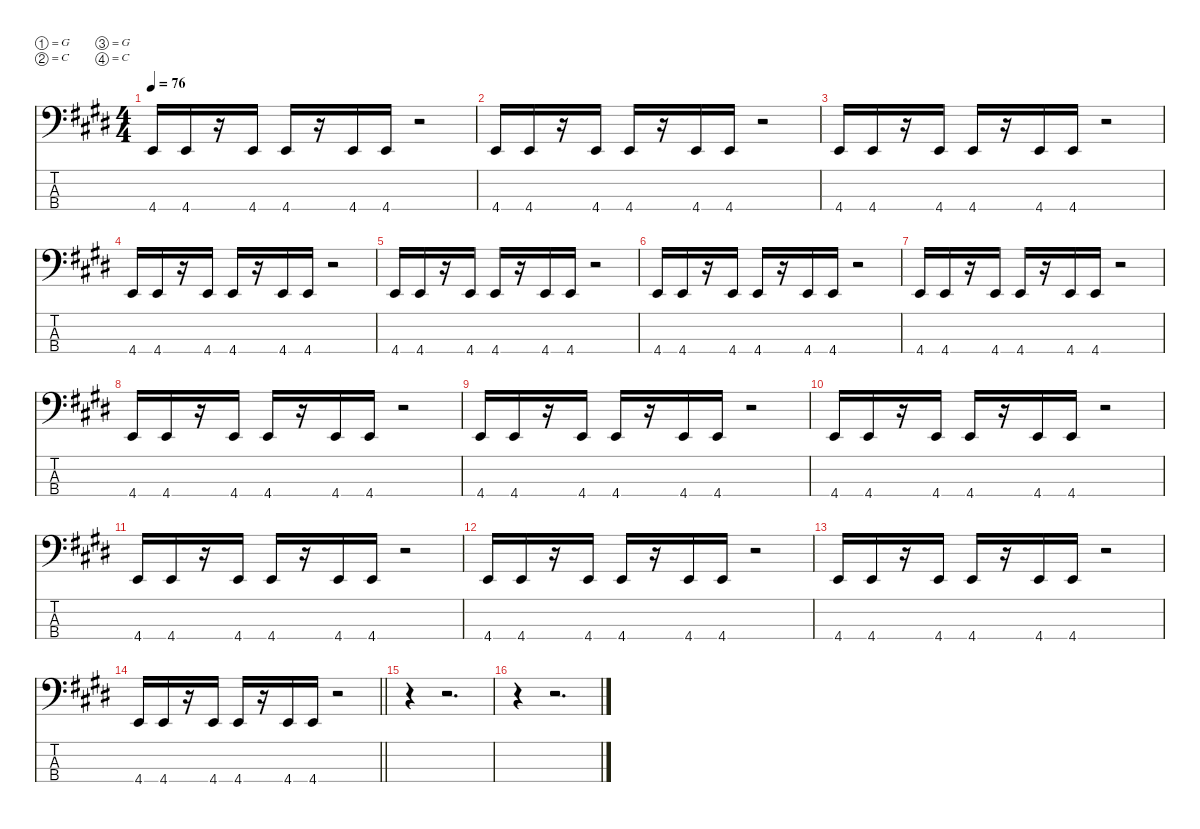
\defaultSystemsLayout 4
\hideDynamics
\bracketExtendMode nobrackets
\singleTrackTrackNamePolicy hidden
\multiTrackTrackNamePolicy hidden
\firstSystemTrackNameMode fullname
\otherSystemsTrackNameOrientation horizontal
\track ("Bass" "el.bs.") {instrument electricbassfinger}
\staff {score tabs}
\tuning (G2 C2 G1 C1)
\ts (4 4)
\tempo 76
\clef f4
\ks e
4.4{acc forcenatural}.16{dy f beam Up} 4.4{acc forcenatural}.16{beam Up} r.16{beam Up} 4.4{acc forcenatural}.16{beam Up} 4.4{acc forcenatural}.16{beam Up} r.16{beam Up} 4.4{acc forcenatural}.16{beam Up} 4.4{acc forcenatural}.16{beam Up} r.2{beam Up} |
4.4{acc forcenatural}.16{beam Up} 4.4{acc forcenatural}.16{beam Up} r.16{beam Up} 4.4{acc forcenatural}.16{beam Up} 4.4{acc forcenatural}.16{beam Up} r.16{beam Up} 4.4{acc forcenatural}.16{beam Up} 4.4{acc forcenatural}.16{beam Up} r.2{beam Up} |
4.4{acc forcenatural}.16{beam Up} 4.4{acc forcenatural}.16{beam Up} r.16{beam Up} 4.4{acc forcenatural}.16{beam Up} 4.4{acc forcenatural}.16{beam Up} r.16{beam Up} 4.4{acc forcenatural}.16{beam Up} 4.4{acc forcenatural}.16{beam Up} r.2{beam Up} |
4.4{acc forcenatural}.16{beam Up} 4.4{acc forcenatural}.16{beam Up} r.16{beam Up} 4.4{acc forcenatural}.16{beam Up} 4.4{acc forcenatural}.16{beam Up} r.16{beam Up} 4.4{acc forcenatural}.16{beam Up} 4.4{acc forcenatural}.16{beam Up} r.2{beam Up} |
4.4{acc forcenatural}.16{beam Up} 4.4{acc forcenatural}.16{beam Up} r.16{beam Up} 4.4{acc forcenatural}.16{beam Up} 4.4{acc forcenatural}.16{beam Up} r.16{beam Up} 4.4{acc forcenatural}.16{beam Up} 4.4{acc forcenatural}.16{beam Up} r.2{beam Up} |
4.4{acc forcenatural}.16{beam Up} 4.4{acc forcenatural}.16{beam Up} r.16{beam Up} 4.4{acc forcenatural}.16{beam Up} 4.4{acc forcenatural}.16{beam Up} r.16{beam Up} 4.4{acc forcenatural}.16{beam Up} 4.4{acc forcenatural}.16{beam Up} r.2{beam Up} |
4.4{acc forcenatural}.16{beam Up} 4.4{acc forcenatural}.16{beam Up} r.16{beam Up} 4.4{acc forcenatural}.16{beam Up} 4.4{acc forcenatural}.16{beam Up} r.16{beam Up} 4.4{acc forcenatural}.16{beam Up} 4.4{acc forcenatural}.16{beam Up} r.2{beam Up} |
4.4{acc forcenatural}.16{beam Up} 4.4{acc forcenatural}.16{beam Up} r.16{beam Up} 4.4{acc forcenatural}.16{beam Up} 4.4{acc forcenatural}.16{beam Up} r.16{beam Up} 4.4{acc forcenatural}.16{beam Up} 4.4{acc forcenatural}.16{beam Up} r.2{beam Up} |
4.4{acc forcenatural}.16{beam Up} 4.4{acc forcenatural}.16{beam Up} r.16{beam Up} 4.4{acc forcenatural}.16{beam Up} 4.4{acc forcenatural}.16{beam Up} r.16{beam Up} 4.4{acc forcenatural}.16{beam Up} 4.4{acc forcenatural}.16{beam Up} r.2{beam Up} |
4.4{acc forcenatural}.16{beam Up} 4.4{acc forcenatural}.16{beam Up} r.16{beam Up} 4.4{acc forcenatural}.16{beam Up} 4.4{acc forcenatural}.16{beam Up} r.16{beam Up} 4.4{acc forcenatural}.16{beam Up} 4.4{acc forcenatural}.16{beam Up} r.2{beam Up} |
4.4{acc forcenatural}.16{beam Up} 4.4{acc forcenatural}.16{beam Up} r.16{beam Up} 4.4{acc forcenatural}.16{beam Up} 4.4{acc forcenatural}.16{beam Up} r.16{beam Up} 4.4{acc forcenatural}.16{beam Up} 4.4{acc forcenatural}.16{beam Up} r.2{beam Up} |
4.4{acc forcenatural}.16{beam Up} 4.4{acc forcenatural}.16{beam Up} r.16{beam Up} 4.4{acc forcenatural}.16{beam Up} 4.4{acc forcenatural}.16{beam Up} r.16{beam Up} 4.4{acc forcenatural}.16{beam Up} 4.4{acc forcenatural}.16{beam Up} r.2{beam Up} |
4.4{acc forcenatural}.16{beam Up} 4.4{acc forcenatural}.16{beam Up} r.16{beam Up} 4.4{acc forcenatural}.16{beam Up} 4.4{acc forcenatural}.16{beam Up} r.16{beam Up} 4.4{acc forcenatural}.16{beam Up} 4.4{acc forcenatural}.16{beam Up} r.2{beam Up} |
\barLineRight lightlight
4.4{acc forcenatural}.16{beam Up} 4.4{acc forcenatural}.16{beam Up} r.16{beam Up} 4.4{acc forcenatural}.16{beam Up} 4.4{acc forcenatural}.16{beam Up} r.16{beam Up} 4.4{acc forcenatural}.16{beam Up} 4.4{acc forcenatural}.16{beam Up} r.2{beam Up} |
r.4{beam Down} r.2{d beam Down} |
r.4{beam Down} r.2{d beam Down}
